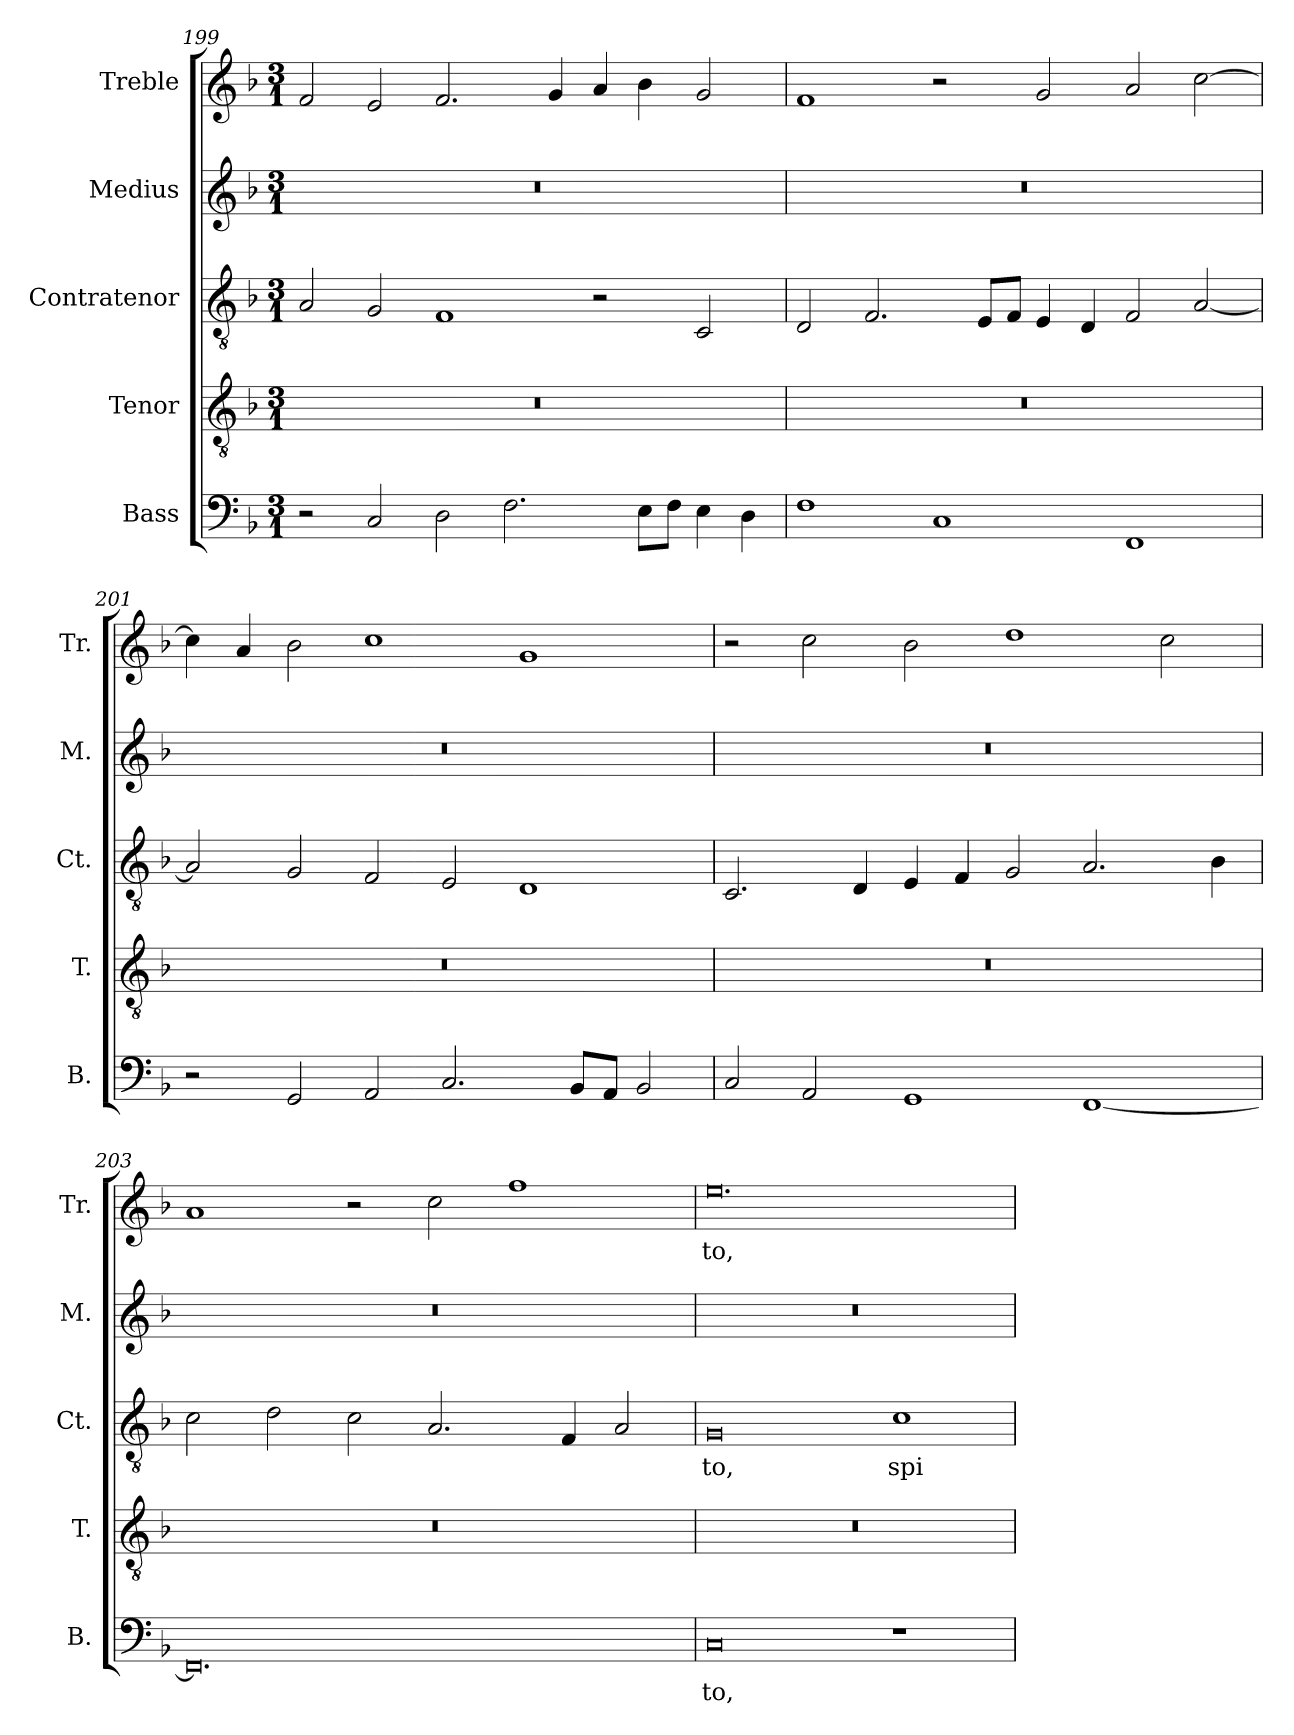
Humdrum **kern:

**kern	**text	**kern	**kern	**text	**kern	**kern	**text
*part5	*part5	*part4	*part3	*part3	*part2	*part1	*part1
*staff5	*staff5	*staff4	*staff3	*staff3	*staff2	*staff1	*staff1
*I"Bass	*	*I"Tenor	*I"Contratenor	*	*I"Medius	*I"Treble	*
*I'B.	*	*I'T.	*I'Ct.	*	*I'M.	*I'Tr.	*
!!LO:PB:g=z
*clefF4	*	*clefGv2	*clefGv2	*	*clefG2	*clefG2	*
*	*	*ITrd7c12	*ITrd7c12	*	*	*	*
*k[b-]	*	*k[b-]	*k[b-]	*	*k[b-]	*k[b-]	*
*d:	*	*d:	*d:	*	*d:	*d:	*
*M3/1	*	*M3/1	*M3/1	*	*M3/1	*M3/1	*
=199	=199	=199	=199	=199	=199	=199	=199
!	!	!LO:N:vis=1	!	!	!LO:N:vis=1	!	!
2r	.	0.r	2AAi/	.	0.r	2fi/	.
2Ci/	.	.	2GGi/	.	.	2ei/	.
2Di\	.	.	1FFi	.	.	2.fi/	.
2.Fi\	.	.	.	.	.	.	.
.	.	.	.	.	.	4gi/	.
.	.	.	2r	.	.	4ai/	.
8Ei\L	.	.	.	.	.	4b-i\	.
8Fi\J	.	.	.	.	.	.	.
4Ei\	.	.	2CCi/	.	.	2gi/	.
4Di\	.	.	.	.	.	.	.
=200	=200	=200	=200	=200	=200	=200	=200
!	!	!LO:N:vis=1	!	!	!LO:N:vis=1	!	!
1Fi	.	0.r	2DDi/	.	0.r	1fi	.
.	.	.	2.FFi/	.	.	.	.
1Ci	.	.	.	.	.	2r	.
.	.	.	8EEi/L	.	.	.	.
.	.	.	8FFi/J	.	.	.	.
.	.	.	4EEi/	.	.	2gi/	.
.	.	.	4DDi/	.	.	.	.
1FFi	.	.	2FFi/	.	.	2ai/	.
.	.	.	[<2AAi/	.	.	[>2cci\	.
=201	=201	=201	=201	=201	=201	=201	=201
!	!	!LO:N:vis=1	!	!	!LO:N:vis=1	!	!
2r	.	0.r	2AAi/]	.	0.r	4cci\]	.
.	.	.	.	.	.	4ai/	.
2GGi/	.	.	2GGi/	.	.	2b-i\	.
2AAi/	.	.	2FFi/	.	.	1cci	.
2.Ci/	.	.	2EEi/	.	.	.	.
.	.	.	1DDi	.	.	1gi	.
8BB-i/L	.	.	.	.	.	.	.
8AAi/J	.	.	.	.	.	.	.
2BB-i/	.	.	.	.	.	.	.
!!LO:LB:g=z
=202	=202	=202	=202	=202	=202	=202	=202
!	!	!LO:N:vis=1	!	!	!LO:N:vis=1	!	!
2Ci/	.	0.r	2.CCi/	.	0.r	2r	.
2AAi/	.	.	.	.	.	2cci\	.
.	.	.	4DDi/	.	.	.	.
1GGi	.	.	4EEi/	.	.	2b-i\	.
.	.	.	4FFi/	.	.	.	.
.	.	.	2GGi/	.	.	1ddi	.
[<1FFi	.	.	2.AAi/	.	.	.	.
.	.	.	.	.	.	2cci\	.
.	.	.	4BB-i\	.	.	.	.
=203	=203	=203	=203	=203	=203	=203	=203
!	!	!LO:N:vis=1	!	!	!LO:N:vis=1	!	!
0.FFi]	.	0.r	2Ci\	.	0.r	1ai	.
.	.	.	2Di\	.	.	.	.
.	.	.	2Ci\	.	.	2r	.
.	.	.	2.AAi/	.	.	2cci\	.
.	.	.	.	.	.	1ffi	.
.	.	.	4FFi/	.	.	.	.
.	.	.	2AAi/	.	.	.	.
=204	=204	=204	=204	=204	=204	=204	=204
!	!LO:LY:b:color=#000000	!LO:N:vis=1	!	!	!	!	!
!	!	!	!	!LO:LY:b:color=#000000	!LO:N:vis=1	!	!
!	!	!	!	!	!	!	!LO:LY:b:color=#000000
0Ci	-to,	0.r	0GGi	-to,	0.r	0.eei	-to,
!	!	!	!	!LO:LY:b:color=#000000	!	!	!
1r	.	.	1Ci	spi-	.	.	.
=	=	=	=	=	=	=	=
*-	*-	*-	*-	*-	*-	*-	*-
